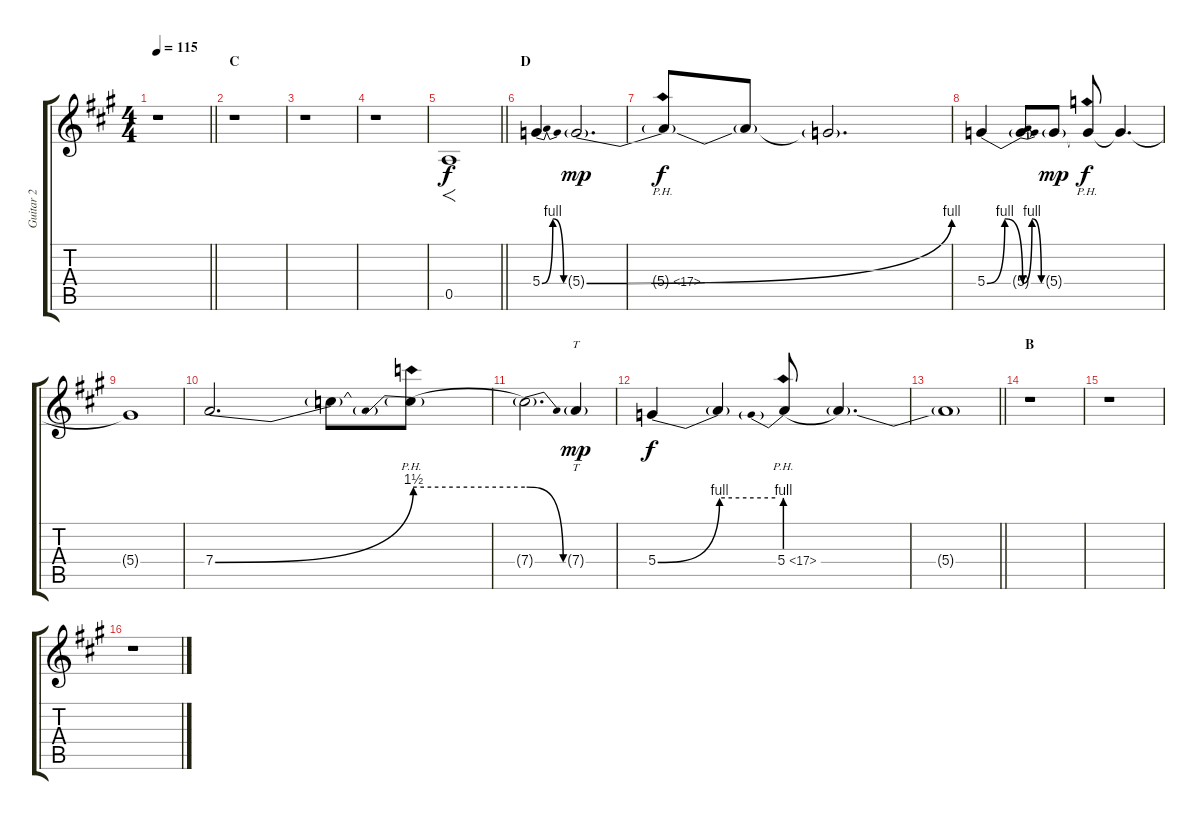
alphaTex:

\track ("Guitar 2" "Guitar 2") {instrument overdrivenguitar}
\staff {score tabs}
\tuning (E4 B3 G3 D3 A2 E2) {hide}
\ts (4 4)
\tempo 115
\clef g2
\barLineRight lightlight
\ks a
r.1{dy f} |
\section ("" "C")
r.1 |
r.1 |
r.1 |
\barLineRight lightlight
0.5.1{f} |
\section ("" "D")
5.4{be (bendrelease 0 0 10 4 20 4 60 0)}.4 5.4{be (bend 0 0 60 4) g}.2{d dy mp} |
5.4{ph 12 t}.8{dy f volume 2} 5.4{t}.8{volume 16} 5.4{t}.2{d} |
5.4{be (bendrelease 0 0 10 4 20 4 60 0)}.4{volume 16} 5.4{be (bendrelease 0 0 10 4 20 4 60 0) t}.8 5.4{g}.8{dy mp} 5.4{ph 12 t}.8{dy f volume 3} 5.4{t}.4{d volume 16} |
5.4{t}.1 |
7.4{be (bend 0 0 60 6)}.2{d volume 16} 7.4{t}.8 7.4{be (prebend 0 6 60 6) ph 12 t}.8{volume 4} |
7.4{be (release 0 6 60 0) t}.2{d volume 16} 7.4{g}.4{tt dy mp} |
5.4{be (bend 0 0 60 4)}.4{dy f volume 16} 5.4{be (hold 0 4 60 4) t}.4 5.4{be (prebend 0 4 60 4) ph 12}.8{volume 6} 5.4{t}.4{d volume 16} |
\barLineRight lightlight
5.4{t}.1 |
\section ("" "B")
r.1 |
r.1 |
r.1
